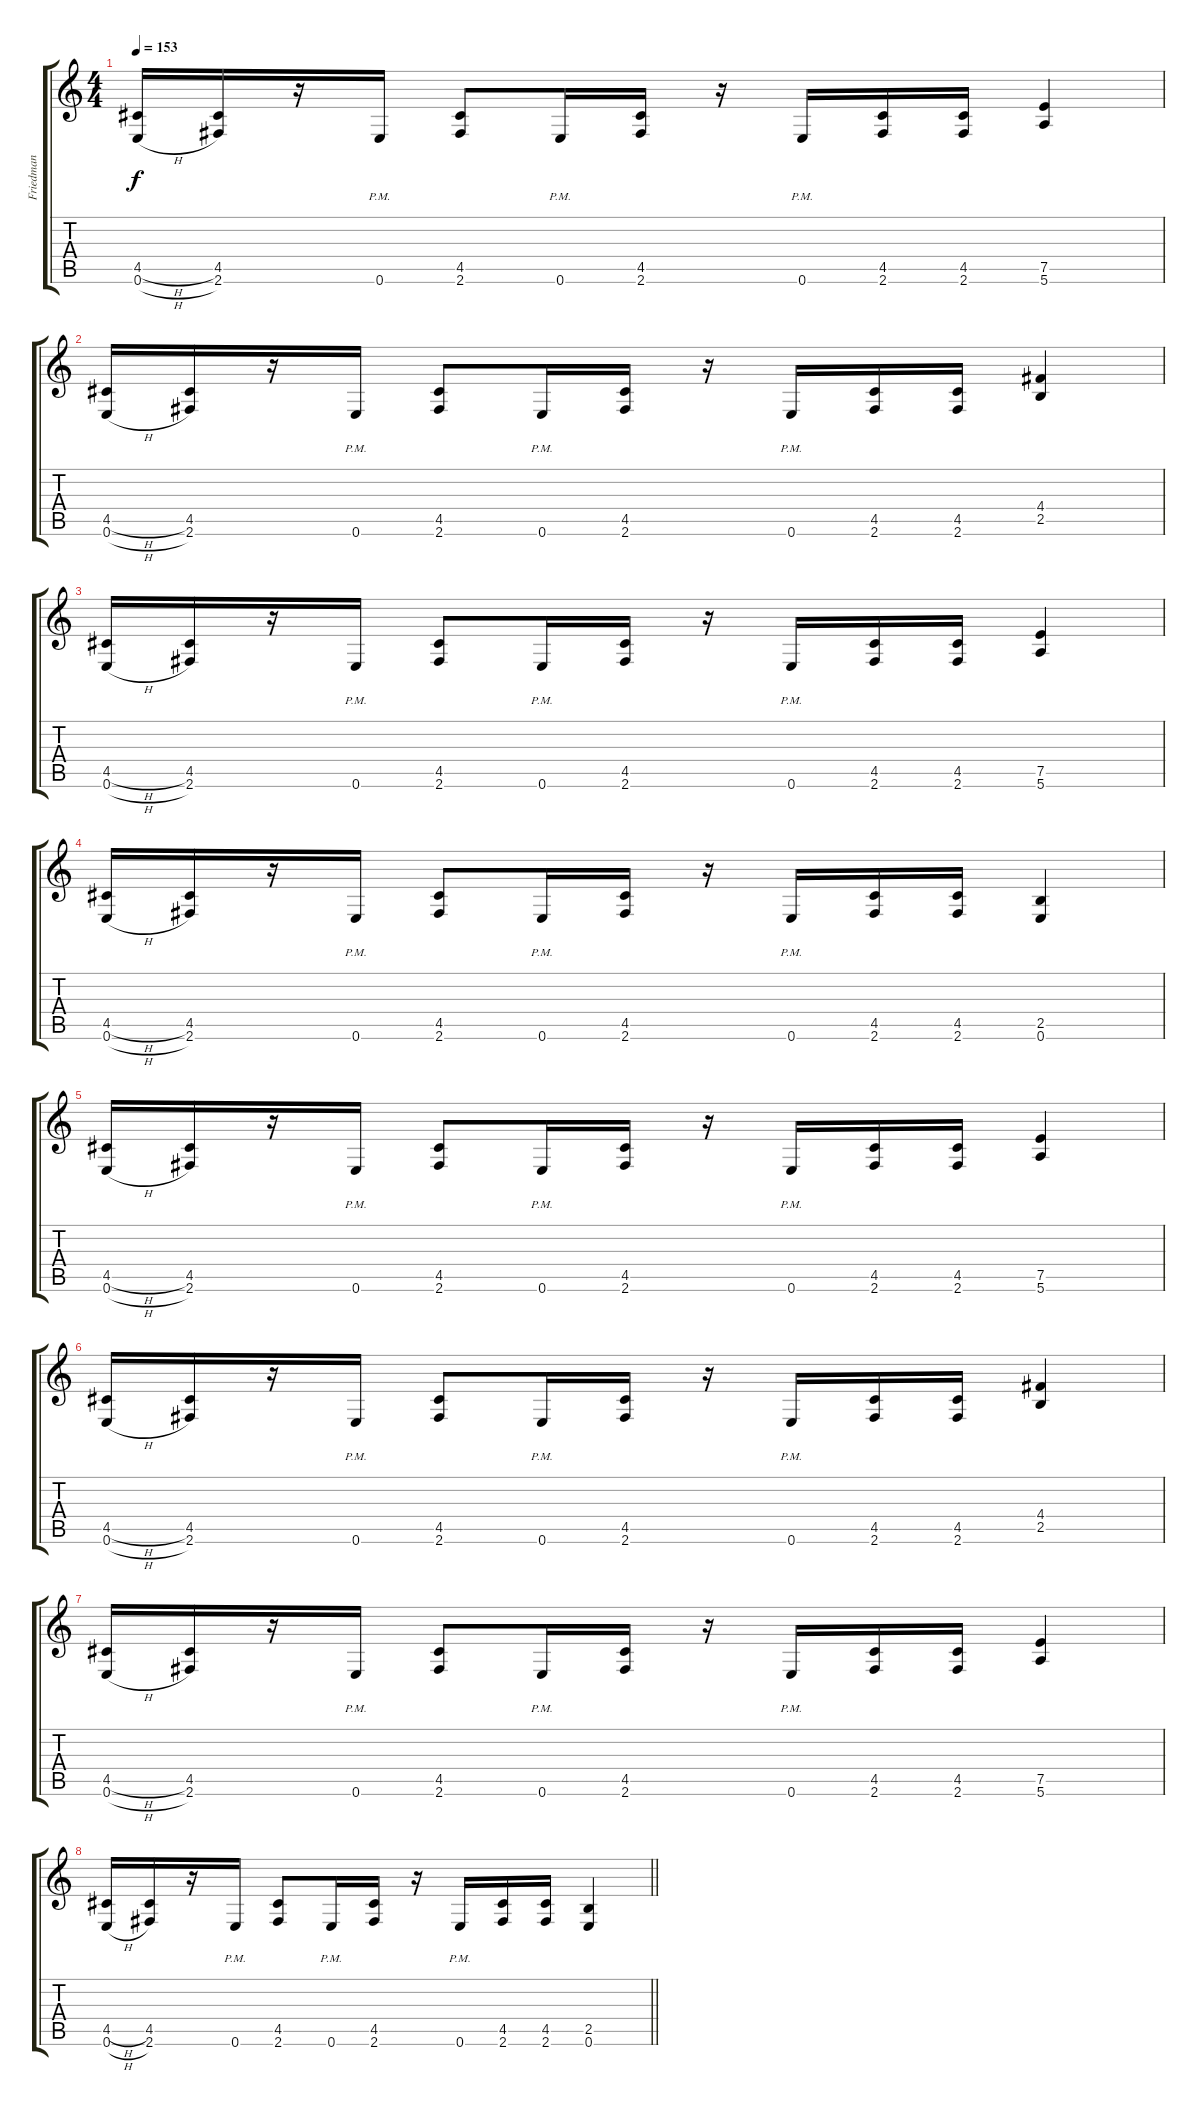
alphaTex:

\track ("Friedman" "Friedman") {instrument distortionguitar}
\staff {score tabs}
\tuning (E4 B3 G3 D3 A2 E2) {hide}
\ts (4 4)
\tempo 153
\clef g2
\ks c
(4.5{h} 0.6{h}).16{dy f} (4.5 2.6).16 r.16 0.6{pm}.16 (4.5 2.6).8 0.6{pm}.16 (4.5 2.6).16 r.16 0.6{pm}.16 (4.5 2.6).16 (4.5 2.6).16 (7.5 5.6).4 |
(4.5{h} 0.6{h}).16 (4.5 2.6).16 r.16 0.6{pm}.16 (4.5 2.6).8 0.6{pm}.16 (4.5 2.6).16 r.16 0.6{pm}.16 (4.5 2.6).16 (4.5 2.6).16 (4.4 2.5).4 |
(4.5{h} 0.6{h}).16 (4.5 2.6).16 r.16 0.6{pm}.16 (4.5 2.6).8 0.6{pm}.16 (4.5 2.6).16 r.16 0.6{pm}.16 (4.5 2.6).16 (4.5 2.6).16 (7.5 5.6).4 |
(4.5{h} 0.6{h}).16 (4.5 2.6).16 r.16 0.6{pm}.16 (4.5 2.6).8 0.6{pm}.16 (4.5 2.6).16 r.16 0.6{pm}.16 (4.5 2.6).16 (4.5 2.6).16 (2.5 0.6).4 |
(4.5{h} 0.6{h}).16 (4.5 2.6).16 r.16 0.6{pm}.16 (4.5 2.6).8 0.6{pm}.16 (4.5 2.6).16 r.16 0.6{pm}.16 (4.5 2.6).16 (4.5 2.6).16 (7.5 5.6).4 |
(4.5{h} 0.6{h}).16 (4.5 2.6).16 r.16 0.6{pm}.16 (4.5 2.6).8 0.6{pm}.16 (4.5 2.6).16 r.16 0.6{pm}.16 (4.5 2.6).16 (4.5 2.6).16 (4.4 2.5).4 |
(4.5{h} 0.6{h}).16 (4.5 2.6).16 r.16 0.6{pm}.16 (4.5 2.6).8 0.6{pm}.16 (4.5 2.6).16 r.16 0.6{pm}.16 (4.5 2.6).16 (4.5 2.6).16 (7.5 5.6).4 |
\barLineRight lightlight
(4.5{h} 0.6{h}).16 (4.5 2.6).16 r.16 0.6{pm}.16 (4.5 2.6).8 0.6{pm}.16 (4.5 2.6).16 r.16 0.6{pm}.16 (4.5 2.6).16 (4.5 2.6).16 (2.5 0.6).4
